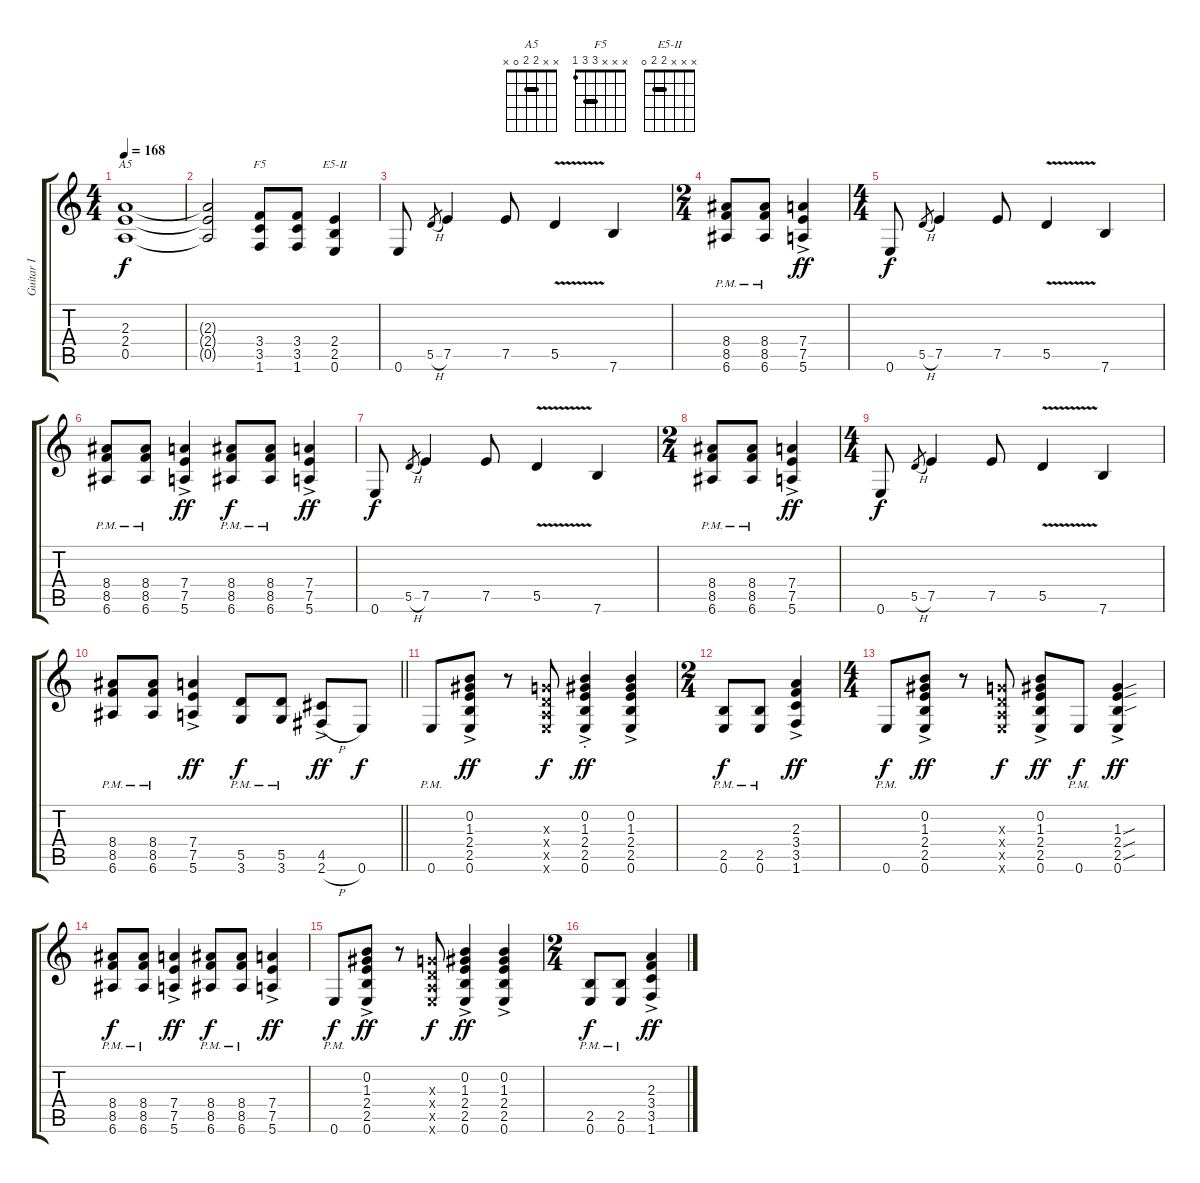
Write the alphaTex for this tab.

\track ("Guitar I" "Guitar I") {instrument acousticguitarsteel}
\staff {score tabs}
\tuning (E4 B3 G3 D3 A2 E2) {hide}
\chord ("A5" x x 2 2 0 x) {barre 2}
\chord ("F5" x x x 3 3 1) {barre 3}
\chord ("E5-II" x x x 2 2 0) {barre 2}
\ts (4 4)
\tempo 168
\clef g2
\ks c
(2.3 2.4 0.5).1{ch "A5" dy f} |
(2.3{t} 2.4{t} 0.5{t}).2 (3.4 3.5 1.6).8{ch "F5"} (3.4 3.5 1.6).8 (2.4 2.5 0.6).4{ch "E5-II"} |
0.6.8 5.5{h}.8{gr} 7.5.4 7.5.8 5.5{v}.4 7.6.4 |
\ts (2 4)
(8.4{pm} 8.5{pm} 6.6{pm}).8 (8.4{pm} 8.5{pm} 6.6{pm}).8 (7.4{ac} 7.5{ac} 5.6{ac}).4{dy ff} |
\ts (4 4)
0.6.8{dy f} 5.5{h}.8{gr} 7.5.4 7.5.8 5.5{v}.4 7.6.4 |
(8.4{pm} 8.5{pm} 6.6{pm}).8 (8.4{pm} 8.5{pm} 6.6{pm}).8 (7.4{ac} 7.5{ac} 5.6{ac}).4{dy ff} (8.4{pm} 8.5{pm} 6.6{pm}).8{dy f} (8.4{pm} 8.5{pm} 6.6{pm}).8 (7.4{ac} 7.5{ac} 5.6{ac}).4{dy ff} |
0.6.8{dy f} 5.5{h}.8{gr} 7.5.4 7.5.8 5.5{v}.4 7.6.4 |
\ts (2 4)
(8.4{pm} 8.5{pm} 6.6{pm}).8 (8.4{pm} 8.5{pm} 6.6{pm}).8 (7.4{ac} 7.5{ac} 5.6{ac}).4{dy ff} |
\ts (4 4)
0.6.8{dy f} 5.5{h}.8{gr} 7.5.4 7.5.8 5.5{v}.4 7.6.4 |
\barLineRight lightlight
(8.4{pm} 8.5{pm} 6.6{pm}).8 (8.4{pm} 8.5{pm} 6.6{pm}).8 (7.4{ac} 7.5{ac} 5.6{ac}).4{dy ff} (5.5{pm} 3.6{pm}).8{dy f} (5.5{pm} 3.6{pm}).8 (4.5{ac} 2.6{h ac}).8{dy ff} 0.6.8{dy f} |
0.6{pm}.8 (0.2{ac} 1.3{ac} 2.4{ac} 2.5{ac} 0.6{ac}).8{dy ff} r.8 (0.3{x} 0.4{x} 0.5{x} 0.6{x}).8{dy f} (0.2{ac} 1.3{ac} 2.4{ac} 2.5{ac} 0.6{ac st}).4{dy ff} (0.2{ac} 1.3{ac} 2.4 2.5 0.6{ac}).4 |
\ts (2 4)
(2.5{pm} 0.6{pm}).8{dy f} (2.5{pm} 0.6{pm}).8 (2.3{ac} 3.4{ac} 3.5{ac} 1.6{ac}).4{dy ff} |
\ts (4 4)
0.6{pm}.8{dy f} (0.2{ac} 1.3{ac} 2.4{ac} 2.5{ac} 0.6{ac}).8{dy ff} r.8 (0.3{x} 0.4{x} 0.5{x} 0.6{x}).8{dy f} (0.2{ac} 1.3{ac} 2.4{ac} 2.5{ac} 0.6{ac}).8{dy ff} 0.6{pm}.8{dy f} (1.3{sou ac} 2.4{sou ac} 2.5{sou ac} 0.6).4{dy ff} |
(8.4{pm} 8.5{pm} 6.6{pm}).8{dy f} (8.4{pm} 8.5{pm} 6.6{pm}).8 (7.4{ac} 7.5{ac} 5.6{ac}).4{dy ff} (8.4{pm} 8.5{pm} 6.6{pm}).8{dy f} (8.4{pm} 8.5{pm} 6.6{pm}).8 (7.4{ac} 7.5{ac} 5.6{ac}).4{dy ff} |
0.6{pm}.8{dy f} (0.2{ac} 1.3{ac} 2.4{ac} 2.5{ac} 0.6{ac}).8{dy ff} r.8 (0.3{x} 0.4{x} 0.5{x} 0.6{x}).8{dy f} (0.2{ac} 1.3{ac} 2.4{ac} 2.5{ac} 0.6{ac st}).4{dy ff} (0.2{ac} 1.3{ac} 2.4 2.5 0.6{ac}).4 |
\ts (2 4)
(2.5{pm} 0.6{pm}).8{dy f} (2.5{pm} 0.6{pm}).8 (2.3{ac} 3.4{ac} 3.5{ac} 1.6{ac}).4{dy ff}
